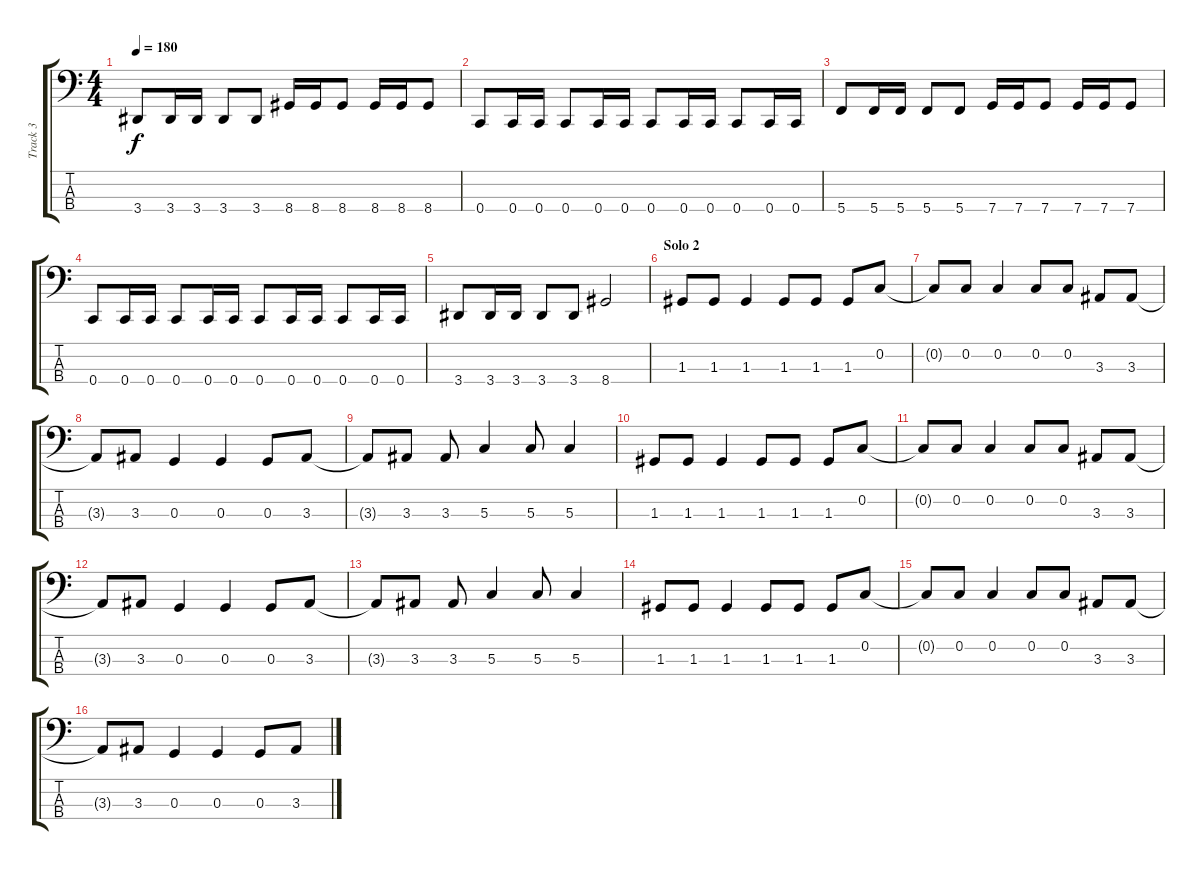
\track ("Track 3" "Track 3") {instrument electricbasspick}
\staff {score tabs}
\tuning (F2 C2 G1 C1) {hide}
\ts (4 4)
\tempo 180
\clef f4
\ks c
3.4.8{dy f} 3.4.16 3.4.16 3.4.8 3.4.8 8.4.16 8.4.16 8.4.8 8.4.16 8.4.16 8.4.8 |
0.4.8 0.4.16 0.4.16 0.4.8 0.4.16 0.4.16 0.4.8 0.4.16 0.4.16 0.4.8 0.4.16 0.4.16 |
5.4.8 5.4.16 5.4.16 5.4.8 5.4.8 7.4.16 7.4.16 7.4.8 7.4.16 7.4.16 7.4.8 |
0.4.8 0.4.16 0.4.16 0.4.8 0.4.16 0.4.16 0.4.8 0.4.16 0.4.16 0.4.8 0.4.16 0.4.16 |
3.4.8 3.4.16 3.4.16 3.4.8 3.4.8 8.4.2 |
\section ("" "Solo 2")
1.3.8 1.3.8 1.3.4 1.3.8 1.3.8 1.3.8 0.2.8 |
0.2{t}.8 0.2.8 0.2.4 0.2.8 0.2.8 3.3.8 3.3.8 |
3.3{t}.8 3.3.8 0.3.4 0.3.4 0.3.8 3.3.8 |
3.3{t}.8 3.3.8 3.3.8 5.3.4 5.3.8 5.3.4 |
1.3.8 1.3.8 1.3.4 1.3.8 1.3.8 1.3.8 0.2.8 |
0.2{t}.8 0.2.8 0.2.4 0.2.8 0.2.8 3.3.8 3.3.8 |
3.3{t}.8 3.3.8 0.3.4 0.3.4 0.3.8 3.3.8 |
3.3{t}.8 3.3.8 3.3.8 5.3.4 5.3.8 5.3.4 |
1.3.8 1.3.8 1.3.4 1.3.8 1.3.8 1.3.8 0.2.8 |
0.2{t}.8 0.2.8 0.2.4 0.2.8 0.2.8 3.3.8 3.3.8 |
3.3{t}.8 3.3.8 0.3.4 0.3.4 0.3.8 3.3.8
